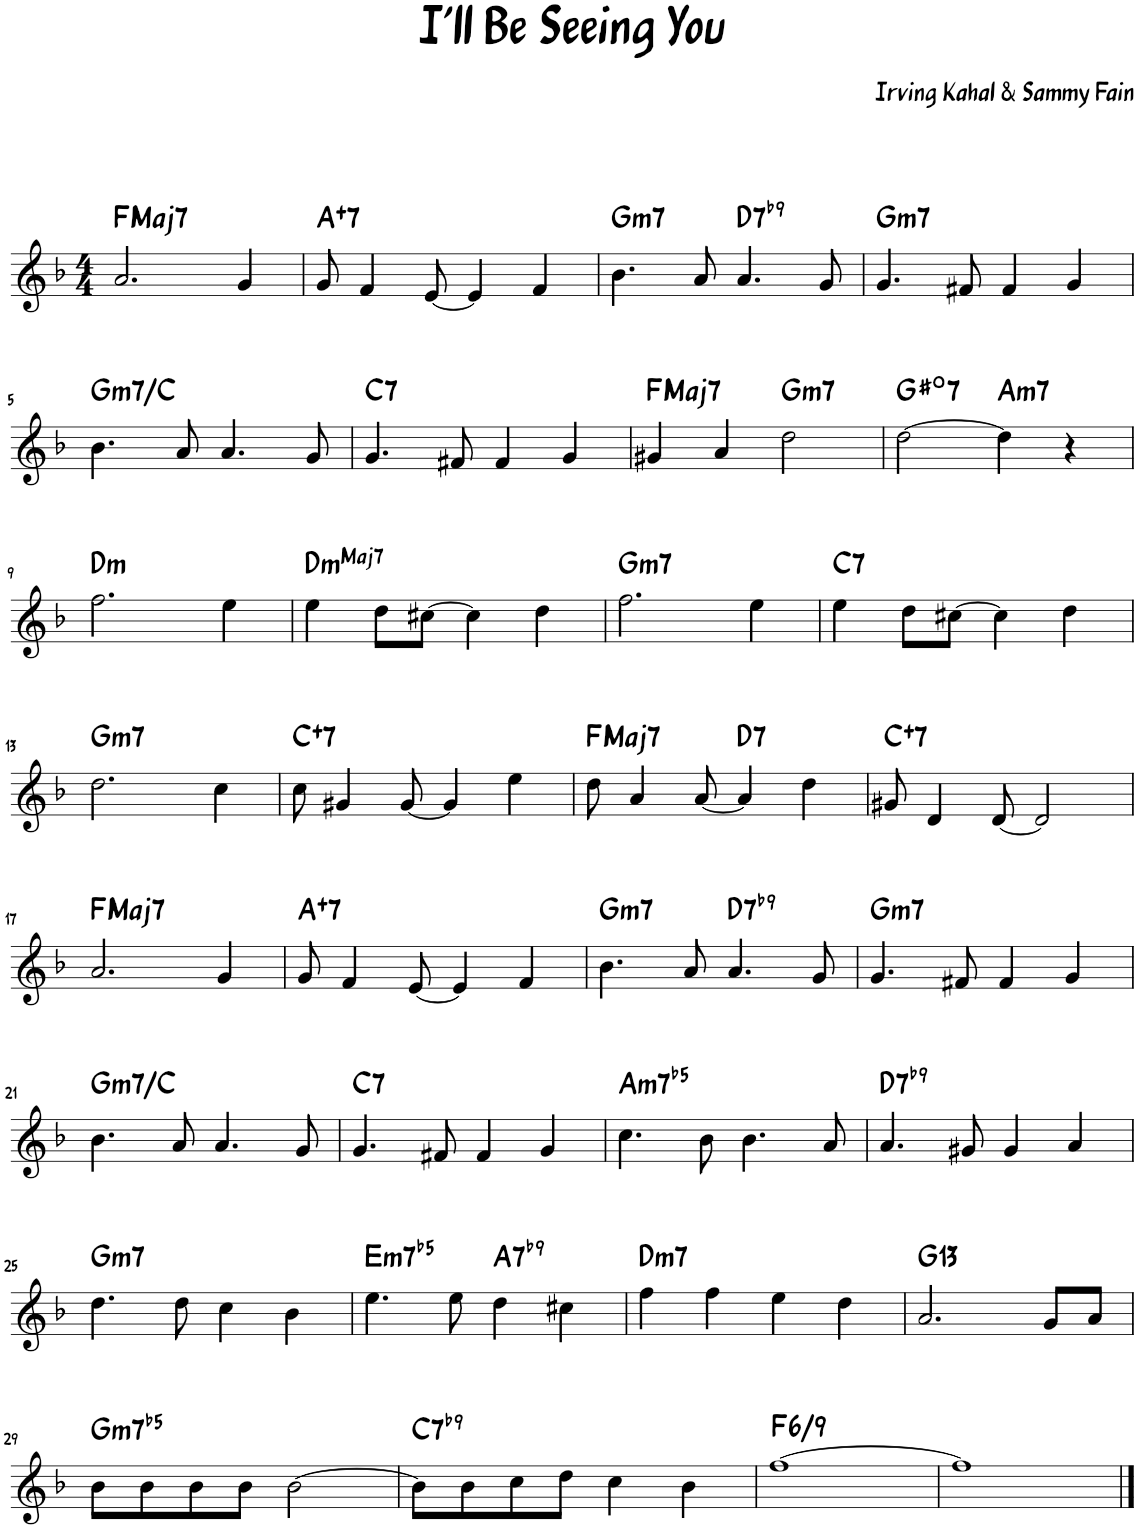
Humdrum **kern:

**kern	**harte
*part1	*part1
*staff1	*
*I"Piano	*
*I'Pno.	*
*clefG2	*
*k[b-]	*
*M4/4	*
=1	=1
!	!LO:H:kt=Maj7
2.a/	F:maj7
4g/	.
=2	=2
!	!LO:H:kt=7
8g/	A:aug(b7)
4f/	.
[8e/	.
4e/]	.
4f/	.
=3	=3
!	!LO:H:kt=m7
4.b-\	G:min7
8a/	.
!	!LO:H:kt=7
4.a/	D:7(b9)
8g/	.
=4	=4
!	!LO:H:kt=m7
4.g/	G:min7
8f#X/	.
4f#/	.
4g/	.
!!LO:LB:g=z
=5	=5
!	!LO:H:kt=m7
4.b-\	G:min7/4
8a/	.
4.a/	.
8g/	.
=6	=6
!	!LO:H:kt=7
4.g/	C:7
8f#X/	.
4f#/	.
4g/	.
=7	=7
!	!LO:H:kt=Maj7
4g#X/	F:maj7
4a/	.
!	!LO:H:kt=m7
2dd\	G:min7
=8	=8
!	!LO:H:kt=7
[2dd\	G#:dim7
!	!LO:H:kt=m7
4dd\]	A:min7
4r	.
!!LO:LB:g=z
=9	=9
!	!LO:H:kt=m
2.ff\	D:min
4ee\	.
=10	=10
!	!LO:H:kt=mMaj7
4ee\	D:minmaj7
8dd\L	.
[8cc#X\J	.
4cc#\]	.
4dd\	.
=11	=11
!	!LO:H:kt=m7
2.ff\	G:min7
4ee\	.
=12	=12
!	!LO:H:kt=7
4ee\	C:7
8dd\L	.
[8cc#X\J	.
4cc#\]	.
4dd\	.
!!LO:LB:g=z
=13	=13
!	!LO:H:kt=m7
2.dd\	G:min7
4cc\	.
=14	=14
!	!LO:H:kt=7
8cc\	C:aug(b7)
4g#X/	.
[8g#/	.
4g#/]	.
4ee\	.
=15	=15
!	!LO:H:kt=Maj7
8dd\	F:maj7
4a/	.
[8a/	.
!	!LO:H:kt=7
4a/]	D:7
4dd\	.
=16	=16
!	!LO:H:kt=7
8g#X/	C:aug(b7)
4d/	.
[8d/	.
2d/]	.
!!LO:LB:g=z
=17	=17
!	!LO:H:kt=Maj7
2.a/	F:maj7
4g/	.
=18	=18
!	!LO:H:kt=7
8g/	A:aug(b7)
4f/	.
[8e/	.
4e/]	.
4f/	.
=19	=19
!	!LO:H:kt=m7
4.b-\	G:min7
8a/	.
!	!LO:H:kt=7
4.a/	D:7(b9)
8g/	.
=20	=20
!	!LO:H:kt=m7
4.g/	G:min7
8f#X/	.
4f#/	.
4g/	.
!!LO:LB:g=z
=21	=21
!	!LO:H:kt=m7
4.b-\	G:min7/4
8a/	.
4.a/	.
8g/	.
=22	=22
!	!LO:H:kt=7
4.g/	C:7
8f#X/	.
4f#/	.
4g/	.
=23	=23
!	!LO:H:kt=m7b5
4.cc\	A:hdim7
8b-\	.
4.b-\	.
8a/	.
=24	=24
!	!LO:H:kt=7
4.a/	D:7(b9)
8g#X/	.
4g#/	.
4a/	.
!!LO:LB:g=z
=25	=25
!	!LO:H:kt=m7
4.dd\	G:min7
8dd\	.
4cc\	.
4b-\	.
=26	=26
!	!LO:H:kt=m7b5
4.ee\	E:hdim7
8ee\	.
!	!LO:H:kt=7
4dd\	A:7(b9)
4cc#X\	.
=27	=27
!	!LO:H:kt=m7
4ff\	D:min7
4ff\	.
4ee\	.
4dd\	.
=28	=28
!	!LO:H:kt=13
2.a/	G:9(11,13)
8g/L	.
8a/J	.
!!LO:LB:g=z
=29	=29
!	!LO:H:kt=m7b5
8b-\L	G:hdim7
8b-\	.
8b-\	.
8b-\J	.
[2b-\	.
=30	=30
!	!LO:H:kt=7
8b-\L]	C:7(b9)
8b-\	.
8cc\	.
8dd\J	.
4cc\	.
4b-\	.
=31	=31
!	!LO:H:kt=/6
[1ff	F:maj6(9)
=32	=32
1ff]	.
==	==
*-	*-
